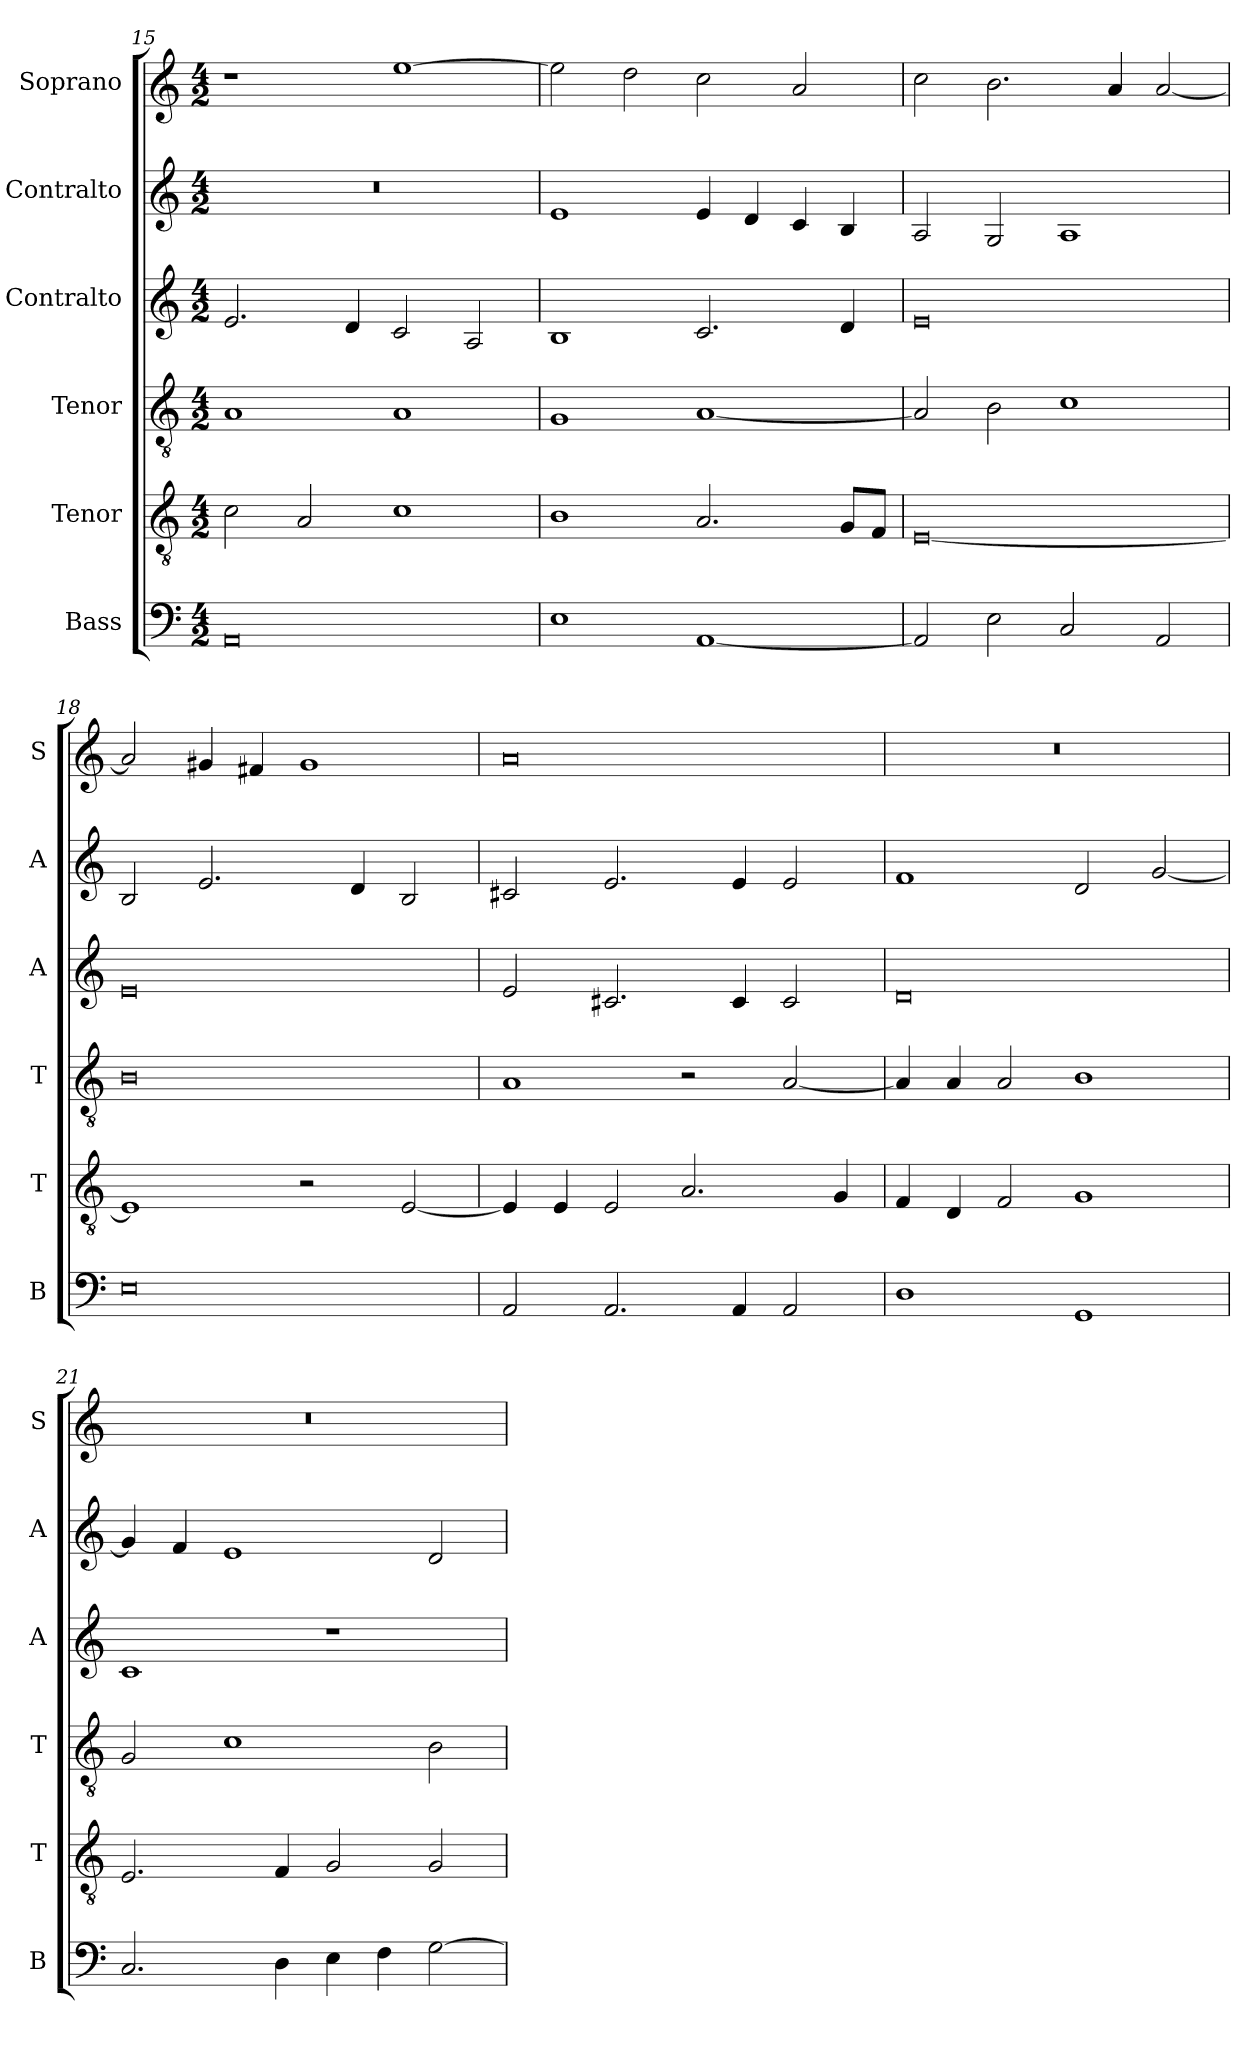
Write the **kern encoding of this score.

**kern	**kern	**kern	**kern	**kern	**kern
*part6	*part5	*part4	*part3	*part2	*part1
*staff6	*staff5	*staff4	*staff3	*staff2	*staff1
*I"Bass	*I"Tenor	*I"Tenor	*I"Contralto	*I"Contralto	*I"Soprano
*I'B	*I'T	*I'T	*I'A	*I'A	*I'S
*clefF4	*clefGv2	*clefGv2	*clefG2	*clefG2	*clefG2
*k[]	*k[]	*k[]	*k[]	*k[]	*k[]
*A:aeo	*A:aeo	*A:aeo	*A:aeo	*A:aeo	*A:aeo
*M4/2	*M4/2	*M4/2	*M4/2	*M4/2	*M4/2
=15	=15	=15	=15	=15	=15
0AA	2c	1A	2.e	0r	1r
.	2A	.	.	.	.
.	.	.	4d	.	.
.	1c	1A	2c	.	[1ee
.	.	.	2A	.	.
=16	=16	=16	=16	=16	=16
1E	1B	1G	1B	1e	2ee]
.	.	.	.	.	2dd
[1AA	2.A	[1A	2.c	4e	2cc
.	.	.	.	4d	.
.	.	.	.	4c	2a
.	8G/L	.	4d	4B	.
.	8F/J	.	.	.	.
=17	=17	=17	=17	=17	=17
2AA]	[0E	2A]	0e	2A	2cc
2E	.	2B	.	2G	2.b
2C	.	1c	.	1A	.
.	.	.	.	.	4a
2AA	.	.	.	.	[2a
=18	=18	=18	=18	=18	=18
0E	1E]	0B	0e	2B	2a]
.	.	.	.	2.e	4g#X
.	.	.	.	.	4f#X
.	2r	.	.	.	1g#
.	.	.	.	4d	.
.	[2E	.	.	2B	.
=19	=19	=19	=19	=19	=19
2AA	4E]	1A	2e	2c#X	0a
.	4E	.	.	.	.
2.AA	2E	.	2.c#X	2.e	.
.	2.A	2r	.	.	.
4AA	.	.	4c#	4e	.
2AA	.	[2A	2c#	2e	.
.	4G	.	.	.	.
=20	=20	=20	=20	=20	=20
1D	4F	4A]	0d	1f	0r
.	4D	4A	.	.	.
.	2F	2A	.	.	.
1GG	1G	1B	.	2d	.
.	.	.	.	[2g	.
=21	=21	=21	=21	=21	=21
2.C	2.E	2G	1c	4g]	0r
.	.	.	.	4f	.
.	.	1c	.	1e	.
4D	4F	.	.	.	.
4E	2G	.	1r	.	.
4F	.	.	.	.	.
[2G	2G	2B	.	2d	.
=	=	=	=	=	=
*-	*-	*-	*-	*-	*-
